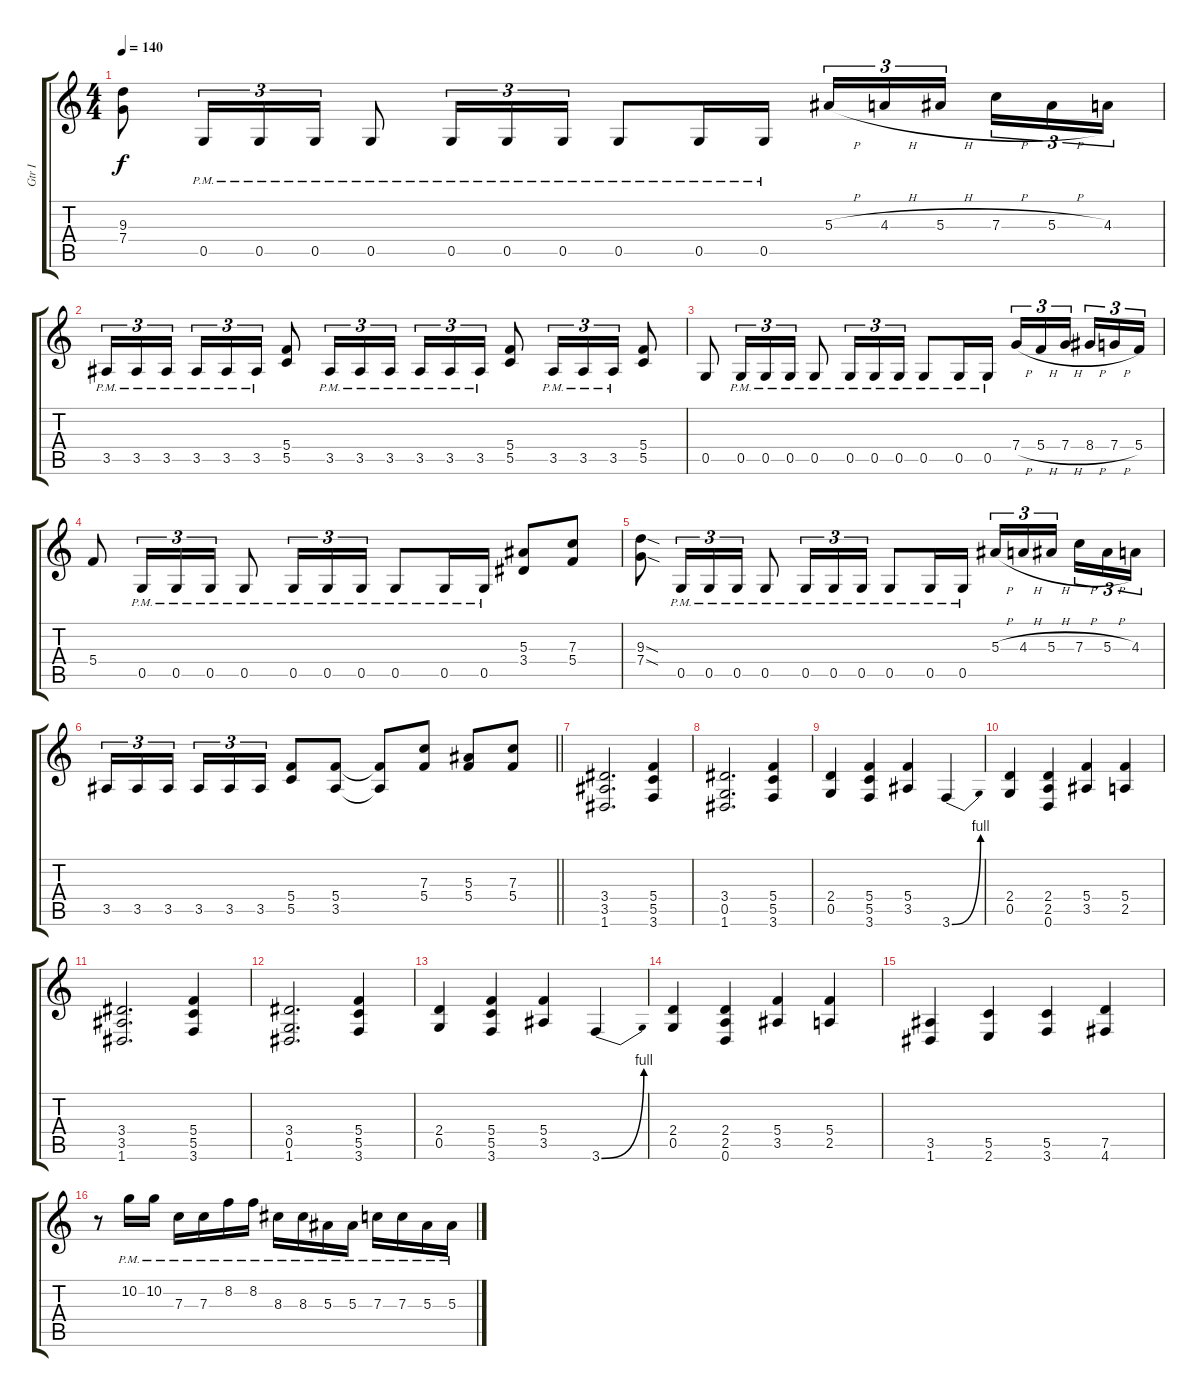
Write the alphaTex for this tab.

\track ("Gtr I" "Gtr I") {instrument distortionguitar}
\staff {score tabs}
\tuning (D4 A3 F3 C3 G2 D2) {hide}
\ts (4 4)
\tempo 140
\clef g2
\ks c
(9.3 7.4).8{dy f} 0.5{pm}.16{tu (3 2)} 0.5{pm}.16{tu (3 2)} 0.5{pm}.16{tu (3 2)} 0.5{pm}.8 0.5{pm}.16{tu (3 2)} 0.5{pm}.16{tu (3 2)} 0.5{pm}.16{tu (3 2)} 0.5{pm}.8 0.5{pm}.16 0.5{pm}.16 5.3{h}.16{tu (3 2)} 4.3{h}.16{tu (3 2)} 5.3{h}.16{tu (3 2) beam splitsecondary} 7.3{h}.16{tu (3 2)} 5.3{h}.16{tu (3 2)} 4.3.16{tu (3 2)} |
3.5{pm}.16{tu (3 2)} 3.5{pm}.16{tu (3 2)} 3.5{pm}.16{tu (3 2) beam splitsecondary} 3.5{pm}.16{tu (3 2)} 3.5{pm}.16{tu (3 2)} 3.5{pm}.16{tu (3 2)} (5.4 5.5).8 3.5{pm}.16{tu (3 2)} 3.5{pm}.16{tu (3 2)} 3.5{pm}.16{tu (3 2)} 3.5{pm}.16{tu (3 2)} 3.5{pm}.16{tu (3 2)} 3.5{pm}.16{tu (3 2)} (5.4 5.5).8 3.5{pm}.16{tu (3 2)} 3.5{pm}.16{tu (3 2)} 3.5{pm}.16{tu (3 2)} (5.4 5.5).8 |
0.5.8 0.5{pm}.16{tu (3 2)} 0.5{pm}.16{tu (3 2)} 0.5{pm}.16{tu (3 2)} 0.5{pm}.8 0.5{pm}.16{tu (3 2)} 0.5{pm}.16{tu (3 2)} 0.5{pm}.16{tu (3 2)} 0.5{pm}.8 0.5{pm}.16 0.5{pm}.16 7.4{h}.16{tu (3 2)} 5.4{h}.16{tu (3 2)} 7.4{h}.16{tu (3 2) beam splitsecondary} 8.4{h}.16{tu (3 2)} 7.4{h}.16{tu (3 2)} 5.4.16{tu (3 2)} |
5.4.8 0.5{pm}.16{tu (3 2)} 0.5{pm}.16{tu (3 2)} 0.5{pm}.16{tu (3 2)} 0.5{pm}.8 0.5{pm}.16{tu (3 2)} 0.5{pm}.16{tu (3 2)} 0.5{pm}.16{tu (3 2)} 0.5{pm}.8 0.5{pm}.16 0.5{pm}.16 (5.3 3.4).8 (7.3 5.4).8 |
(9.3{sod} 7.4{sod}).8 0.5{pm}.16{tu (3 2)} 0.5{pm}.16{tu (3 2)} 0.5{pm}.16{tu (3 2)} 0.5{pm}.8 0.5{pm}.16{tu (3 2)} 0.5{pm}.16{tu (3 2)} 0.5{pm}.16{tu (3 2)} 0.5{pm}.8 0.5{pm}.16 0.5{pm}.16 5.3{h}.16{tu (3 2)} 4.3{h}.16{tu (3 2)} 5.3{h}.16{tu (3 2) beam splitsecondary} 7.3{h}.16{tu (3 2)} 5.3{h}.16{tu (3 2)} 4.3.16{tu (3 2)} |
\barLineRight lightlight
3.5.16{tu (3 2)} 3.5.16{tu (3 2)} 3.5.16{tu (3 2) beam splitsecondary} 3.5.16{tu (3 2)} 3.5.16{tu (3 2)} 3.5.16{tu (3 2)} (5.4 5.5).8 (5.4 3.5).8 (5.4{t} 3.5{t}).8 (7.3 5.4).8 (5.3 5.4).8 (7.3 5.4).8 |
(3.4 3.5 1.6).2{d volume 12 balance 0} (5.4 5.5 3.6).4 |
(3.4 0.5 1.6).2{d} (5.4 5.5 3.6).4 |
(2.4 0.5).4 (5.4 5.5 3.6).4 (5.4 3.5).4 3.6{be (bend 0 0 60 4)}.4 |
(2.4 0.5).4 (2.4 2.5 0.6).4 (5.4 3.5).4 (5.4 2.5).4 |
(3.4 3.5 1.6).2{d} (5.4 5.5 3.6).4 |
(3.4 0.5 1.6).2{d} (5.4 5.5 3.6).4 |
(2.4 0.5).4 (5.4 5.5 3.6).4 (5.4 3.5).4 3.6{be (bend 0 0 60 4)}.4 |
(2.4 0.5).4 (2.4 2.5 0.6).4 (5.4 3.5).4 (5.4 2.5).4 |
(3.5 1.6).4 (5.5 2.6).4 (5.5 3.6).4 (7.5 4.6).4 |
r.8 10.2{pm}.16 10.2{pm}.16 7.3{pm}.16 7.3{pm}.16 8.2{pm}.16 8.2{pm}.16 8.3{pm}.16 8.3{pm}.16 5.3{pm}.16 5.3{pm}.16 7.3{pm}.16 7.3{pm}.16 5.3{pm}.16 5.3{pm}.16
